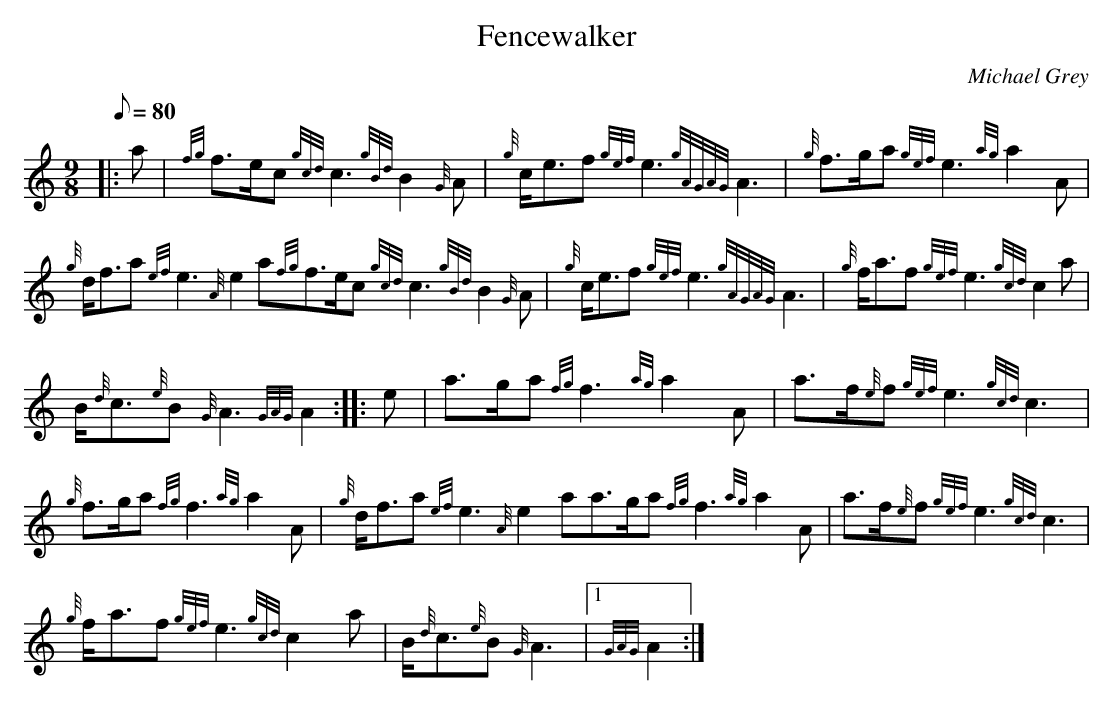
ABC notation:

X:1
T:Fencewalker
M:9/8
L:1/8
Q:80
C:Michael Grey
K:HP
|: a | \
{fg}f3/2e/2c{gcd}c3{gBd}B2{G}A | \
{g}c/2e3/2f{gef}e3{gAGAG}A3 | \
{g}f3/2g/2a{gef}e3{ag}a2A |
{g}d/2f3/2a{ef}e3{A}e2a{fg}f3/2e/2c{gcd}c3{gBd}B2{G}A | \
{g}c/2e3/2f{gef}e3{gAGAG}A3 | \
{g}f/2a3/2f{gef}e3{gcd}c2a |
B/2{d}c3/2{e}B{G}A3{GAG}A2 :: \
e | \
a3/2g/2a{fg}f3{ag}a2A | \
a3/2f/2{e}f{gef}e3{gcd}c3 |
{g}f3/2g/2a{fg}f3{ag}a2A | \
{g}d/2f3/2a{ef}e3{A}e2aa3/2g/2a{fg}f3{ag}a2A | \
a3/2f/2{e}f{gef}e3{gcd}c3 |
{g}f/2a3/2f{gef}e3{gcd}c2a | \
B/2{d}c3/2{e}B{G}A3|1 {GAG}A2 :|
